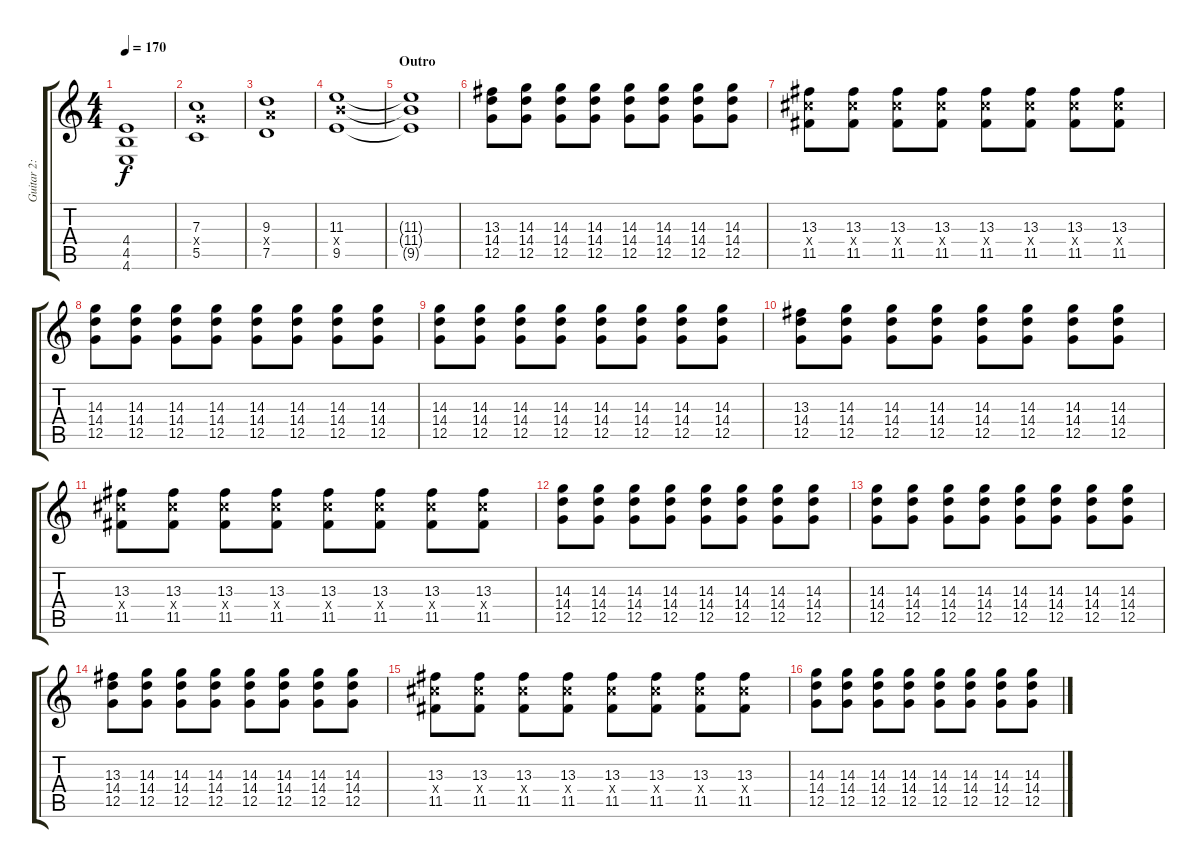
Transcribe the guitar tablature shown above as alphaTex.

\track ("Guitar 2: Maarten" "Guitar 2: ") {instrument distortionguitar}
\staff {score tabs}
\tuning (D4 A3 F3 C3 G2 C2) {hide}
\ts (4 4)
\tempo 170
\clef g2
\ks c
(4.4{t} 4.5{t} 4.6{t}).1{dy f} |
(7.3 7.4{x} 5.5).1 |
(9.3 9.4{x} 7.5).1 |
(11.3 11.4{x} 9.5).1 |
\section ("" "Outro")
(11.3{t} 11.4{t} 9.5{t}).1 |
(13.3 14.4 12.5).8 (14.3 14.4 12.5).8 (14.3 14.4 12.5).8 (14.3 14.4 12.5).8 (14.3 14.4 12.5).8 (14.3 14.4 12.5).8 (14.3 14.4 12.5).8 (14.3 14.4 12.5).8 |
(13.3 13.4{x} 11.5).8 (13.3 13.4{x} 11.5).8 (13.3 13.4{x} 11.5).8 (13.3 13.4{x} 11.5).8 (13.3 13.4{x} 11.5).8 (13.3 13.4{x} 11.5).8 (13.3 13.4{x} 11.5).8 (13.3 13.4{x} 11.5).8 |
(14.3 14.4 12.5).8 (14.3 14.4 12.5).8 (14.3 14.4 12.5).8 (14.3 14.4 12.5).8 (14.3 14.4 12.5).8 (14.3 14.4 12.5).8 (14.3 14.4 12.5).8 (14.3 14.4 12.5).8 |
(14.3 14.4 12.5).8 (14.3 14.4 12.5).8 (14.3 14.4 12.5).8 (14.3 14.4 12.5).8 (14.3 14.4 12.5).8 (14.3 14.4 12.5).8 (14.3 14.4 12.5).8 (14.3 14.4 12.5).8 |
(13.3 14.4 12.5).8 (14.3 14.4 12.5).8 (14.3 14.4 12.5).8 (14.3 14.4 12.5).8 (14.3 14.4 12.5).8 (14.3 14.4 12.5).8 (14.3 14.4 12.5).8 (14.3 14.4 12.5).8 |
(13.3 13.4{x} 11.5).8 (13.3 13.4{x} 11.5).8 (13.3 13.4{x} 11.5).8 (13.3 13.4{x} 11.5).8 (13.3 13.4{x} 11.5).8 (13.3 13.4{x} 11.5).8 (13.3 13.4{x} 11.5).8 (13.3 13.4{x} 11.5).8 |
(14.3 14.4 12.5).8 (14.3 14.4 12.5).8 (14.3 14.4 12.5).8 (14.3 14.4 12.5).8 (14.3 14.4 12.5).8 (14.3 14.4 12.5).8 (14.3 14.4 12.5).8 (14.3 14.4 12.5).8 |
(14.3 14.4 12.5).8 (14.3 14.4 12.5).8 (14.3 14.4 12.5).8 (14.3 14.4 12.5).8 (14.3 14.4 12.5).8 (14.3 14.4 12.5).8 (14.3 14.4 12.5).8 (14.3 14.4 12.5).8 |
(13.3 14.4 12.5).8 (14.3 14.4 12.5).8 (14.3 14.4 12.5).8 (14.3 14.4 12.5).8 (14.3 14.4 12.5).8 (14.3 14.4 12.5).8 (14.3 14.4 12.5).8 (14.3 14.4 12.5).8 |
(13.3 13.4{x} 11.5).8 (13.3 13.4{x} 11.5).8 (13.3 13.4{x} 11.5).8 (13.3 13.4{x} 11.5).8 (13.3 13.4{x} 11.5).8 (13.3 13.4{x} 11.5).8 (13.3 13.4{x} 11.5).8 (13.3 13.4{x} 11.5).8 |
(14.3 14.4 12.5).8 (14.3 14.4 12.5).8 (14.3 14.4 12.5).8 (14.3 14.4 12.5).8 (14.3 14.4 12.5).8 (14.3 14.4 12.5).8 (14.3 14.4 12.5).8 (14.3 14.4 12.5).8
